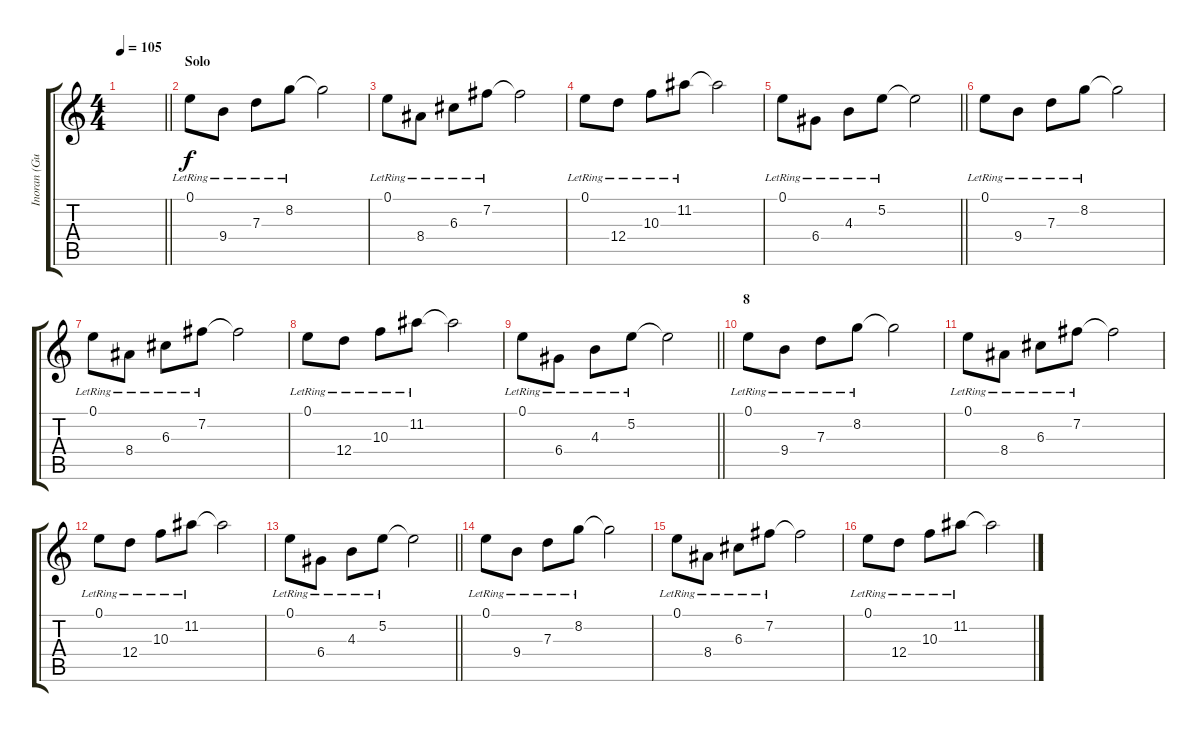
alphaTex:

\track ("Inoran (Guitar)" "Inoran (Gu") {instrument electricguitarjazz}
\staff {score tabs}
\tuning (E4 B3 G3 D3 A2 E2) {hide}
\ts (4 4)
\tempo 105
\clef g2
\barLineRight lightlight
\ks c
|
\section ("" "Solo")
0.1{lr}.8 9.4{lr}.8 7.3{lr}.8 8.2{lr}.8 8.2{t}.2 |
0.1{lr}.8 8.4{lr}.8 6.3{lr}.8 7.2{lr}.8 7.2{t}.2 |
0.1{lr}.8 12.4{lr}.8 10.3{lr}.8 11.2{lr}.8 11.2{t}.2 |
\barLineRight lightlight
0.1{lr}.8 6.4{lr}.8 4.3{lr}.8 5.2{lr}.8 5.2{t}.2 |
0.1{lr}.8 9.4{lr}.8 7.3{lr}.8 8.2{lr}.8 8.2{t}.2 |
0.1{lr}.8 8.4{lr}.8 6.3{lr}.8 7.2{lr}.8 7.2{t}.2 |
0.1{lr}.8 12.4{lr}.8 10.3{lr}.8 11.2{lr}.8 11.2{t}.2 |
\barLineRight lightlight
0.1{lr}.8 6.4{lr}.8 4.3{lr}.8 5.2{lr}.8 5.2{t}.2 |
\section ("" "8")
0.1{lr}.8 9.4{lr}.8 7.3{lr}.8 8.2{lr}.8 8.2{t}.2 |
0.1{lr}.8 8.4{lr}.8 6.3{lr}.8 7.2{lr}.8 7.2{t}.2 |
0.1{lr}.8 12.4{lr}.8 10.3{lr}.8 11.2{lr}.8 11.2{t}.2 |
\barLineRight lightlight
0.1{lr}.8 6.4{lr}.8 4.3{lr}.8 5.2{lr}.8 5.2{t}.2 |
0.1{lr}.8 9.4{lr}.8 7.3{lr}.8 8.2{lr}.8 8.2{t}.2 |
0.1{lr}.8 8.4{lr}.8 6.3{lr}.8 7.2{lr}.8 7.2{t}.2 |
0.1{lr}.8 12.4{lr}.8 10.3{lr}.8 11.2{lr}.8 11.2{t}.2
